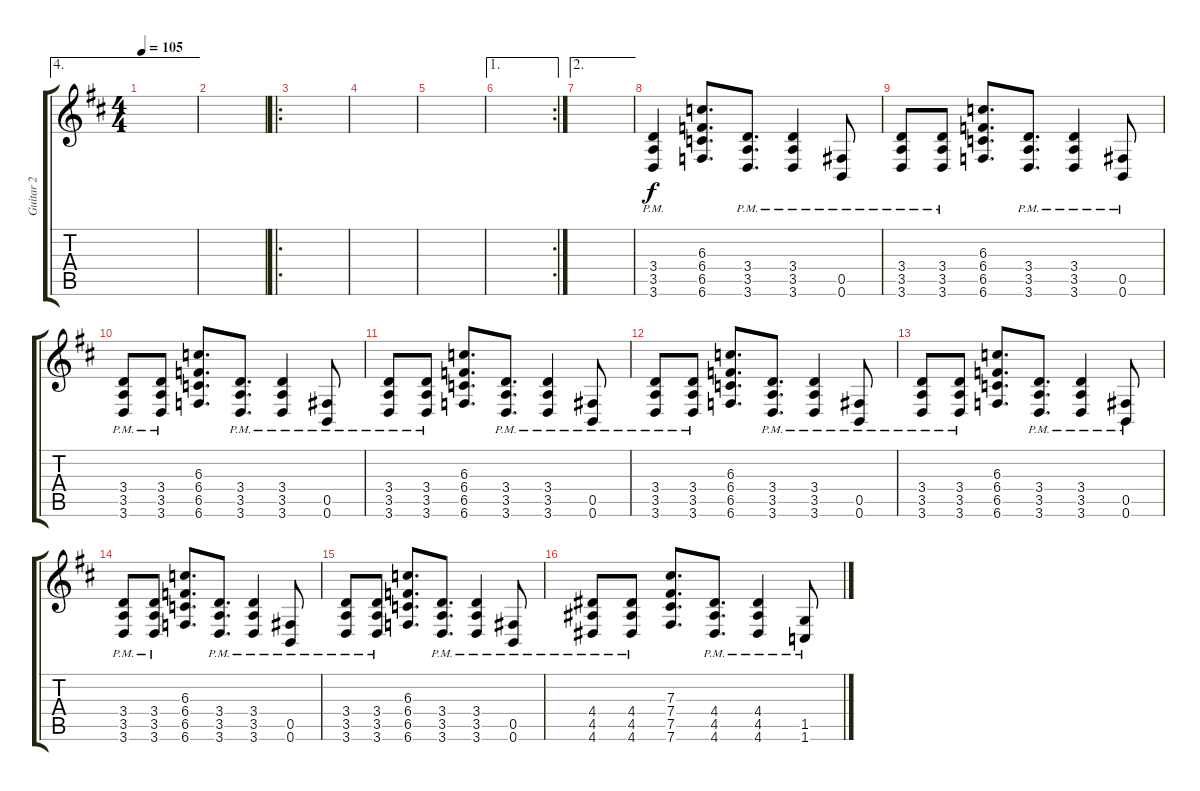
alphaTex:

\track ("Guitar 2" "Guitar 2") {instrument distortionguitar}
\staff {score tabs}
\tuning (Eb4 B3 Gb3 B2 Gb2 B1) {hide}
\ae 4
\ts (4 4)
\tempo 105
\clef g2
\ks bminor
|
|
\ro
|
|
|
\ae 1
\rc 2
|
\ae 2
|
(3.4{pm} 3.5{pm} 3.6{pm}).4 (6.3 6.4 6.5 6.6).8{d} (3.4{pm} 3.5{pm} 3.6{pm}).8{d} (3.4{pm} 3.5{pm} 3.6{pm}).4 (0.5{pm} 0.6{pm}).8 |
(3.4{pm} 3.5{pm} 3.6{pm}).8 (3.4{pm} 3.5{pm} 3.6{pm}).8 (6.3 6.4 6.5 6.6).8{d} (3.4{pm} 3.5{pm} 3.6{pm}).8{d} (3.4{pm} 3.5{pm} 3.6{pm}).4 (0.5{pm} 0.6{pm}).8 |
(3.4{pm} 3.5{pm} 3.6{pm}).8 (3.4{pm} 3.5{pm} 3.6{pm}).8 (6.3 6.4 6.5 6.6).8{d} (3.4{pm} 3.5{pm} 3.6{pm}).8{d} (3.4{pm} 3.5{pm} 3.6{pm}).4 (0.5{pm} 0.6{pm}).8 |
(3.4{pm} 3.5{pm} 3.6{pm}).8 (3.4{pm} 3.5{pm} 3.6{pm}).8 (6.3 6.4 6.5 6.6).8{d} (3.4{pm} 3.5{pm} 3.6{pm}).8{d} (3.4{pm} 3.5{pm} 3.6{pm}).4 (0.5{pm} 0.6{pm}).8 |
(3.4{pm} 3.5{pm} 3.6{pm}).8 (3.4{pm} 3.5{pm} 3.6{pm}).8 (6.3 6.4 6.5 6.6).8{d} (3.4{pm} 3.5{pm} 3.6{pm}).8{d} (3.4{pm} 3.5{pm} 3.6{pm}).4 (0.5{pm} 0.6{pm}).8 |
(3.4{pm} 3.5{pm} 3.6{pm}).8 (3.4{pm} 3.5{pm} 3.6{pm}).8 (6.3 6.4 6.5 6.6).8{d} (3.4{pm} 3.5{pm} 3.6{pm}).8{d} (3.4{pm} 3.5{pm} 3.6{pm}).4 (0.5{pm} 0.6{pm}).8 |
(3.4{pm} 3.5{pm} 3.6{pm}).8 (3.4{pm} 3.5{pm} 3.6{pm}).8 (6.3 6.4 6.5 6.6).8{d} (3.4{pm} 3.5{pm} 3.6{pm}).8{d} (3.4{pm} 3.5{pm} 3.6{pm}).4 (0.5{pm} 0.6{pm}).8 |
(3.4{pm} 3.5{pm} 3.6{pm}).8 (3.4{pm} 3.5{pm} 3.6{pm}).8 (6.3 6.4 6.5 6.6).8{d} (3.4{pm} 3.5{pm} 3.6{pm}).8{d} (3.4{pm} 3.5{pm} 3.6{pm}).4 (0.5{pm} 0.6{pm}).8 |
(4.4{pm} 4.5{pm} 4.6{pm}).8 (4.4{pm} 4.5{pm} 4.6{pm}).8 (7.3 7.4 7.5 7.6).8{d} (4.4{pm} 4.5{pm} 4.6{pm}).8{d} (4.4{pm} 4.5{pm} 4.6{pm}).4 (1.5{pm} 1.6{pm}).8
